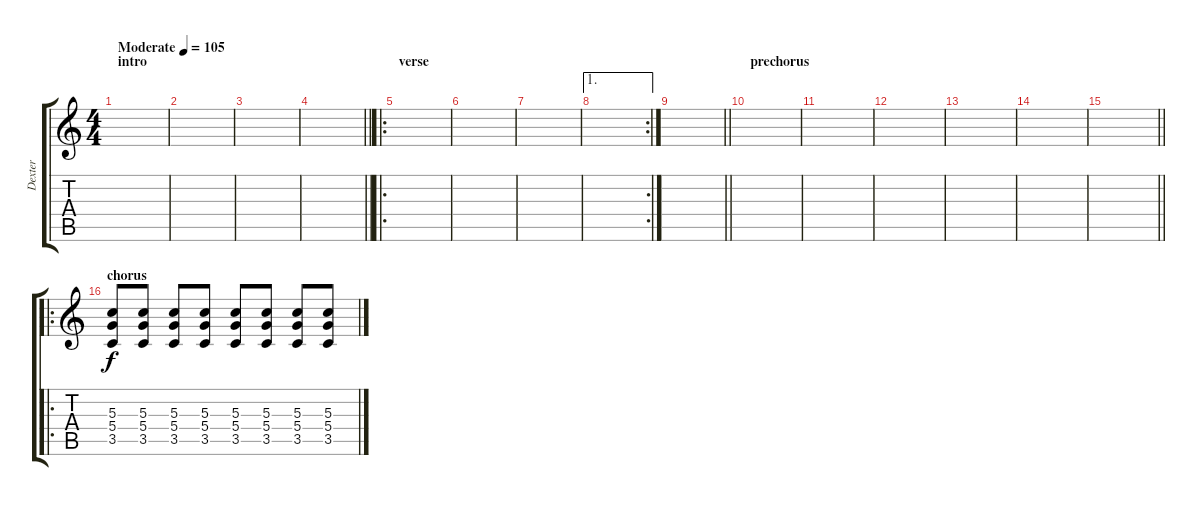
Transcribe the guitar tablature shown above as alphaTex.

\track ("Dexter" "Dexter") {instrument overdrivenguitar}
\staff {score tabs}
\tuning (E4 B3 G3 D3 A2 E2) {hide}
\ts (4 4)
\section ("" "intro")
\tempo (105 "Moderate")
\clef g2
\ks c
|
|
|
\barLineRight lightlight
|
\ro
\section ("" "verse")
|
|
|
\ae 1
\rc 2
|
\barLineRight lightlight
|
\section ("" "prechorus")
|
|
|
|
|
\barLineRight lightlight
|
\ro
\section ("" "chorus")
(5.3 5.4 3.5).8 (5.3 5.4 3.5).8 (5.3 5.4 3.5).8 (5.3 5.4 3.5).8 (5.3 5.4 3.5).8 (5.3 5.4 3.5).8 (5.3 5.4 3.5).8 (5.3 5.4 3.5).8
